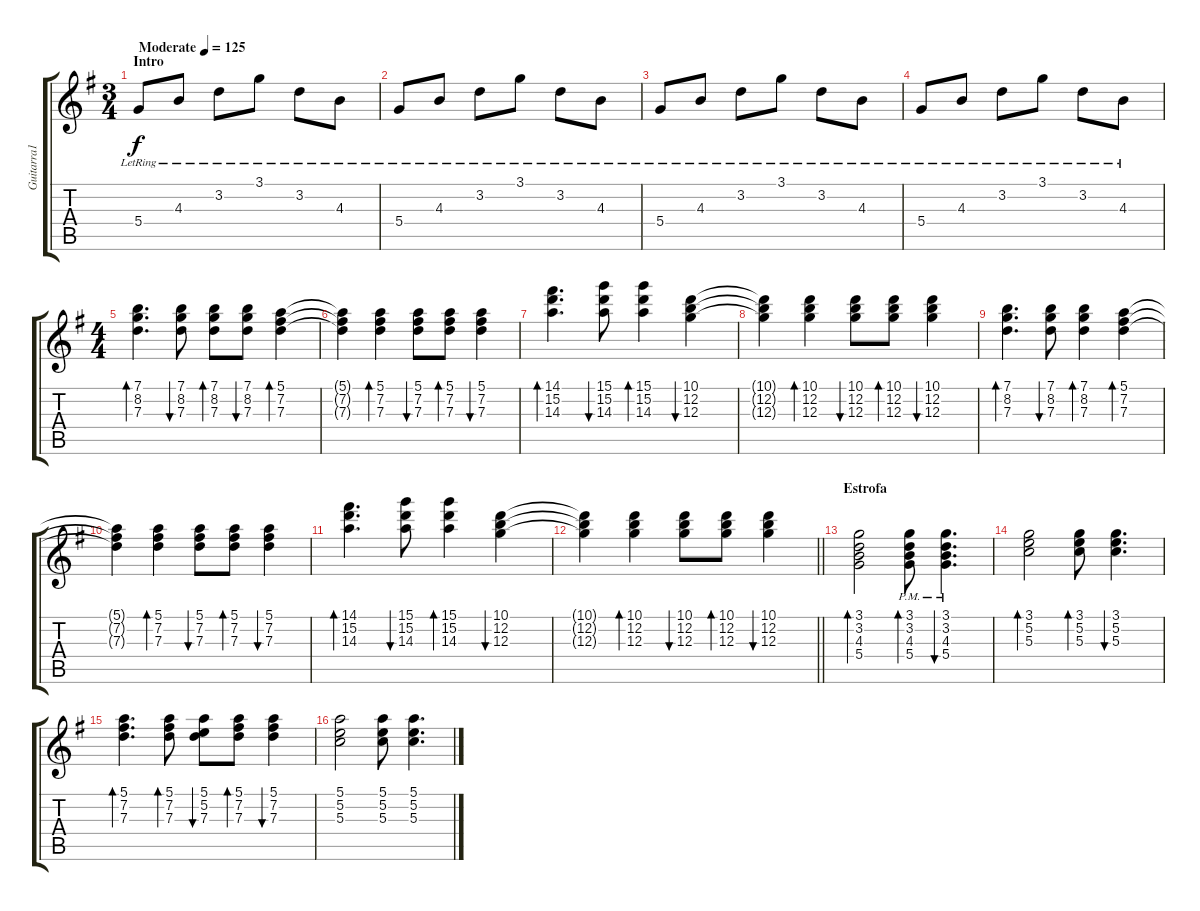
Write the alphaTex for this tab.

\track ("Guitarra1" "Guitarra1") {instrument acousticguitarsteel}
\staff {score tabs}
\tuning (E4 B3 G3 D3 A2 E2) {hide}
\ts (3 4)
\section ("" "Intro")
\tempo (125 "Moderate")
\clef g2
\ks g
5.4{lr}.8{dy f instrument acousticguitarsteel} 4.3{lr}.8 3.2{lr}.8 3.1{lr}.8 3.2{lr}.8 4.3{lr}.8 |
5.4{lr}.8 4.3{lr}.8 3.2{lr}.8 3.1{lr}.8 3.2{lr}.8 4.3{lr}.8 |
5.4{lr}.8 4.3{lr}.8 3.2{lr}.8 3.1{lr}.8 3.2{lr}.8 4.3{lr}.8 |
5.4{lr}.8 4.3{lr}.8 3.2{lr}.8 3.1{lr}.8 3.2{lr}.8 4.3{lr}.8 |
\ts (4 4)
(7.1 8.2 7.3).4{d bd 30} (7.1 8.2 7.3).8{bu 30} (7.1 8.2 7.3).8{bd 60} (7.1 8.2 7.3).8{bu 60} (5.1 7.2 7.3).4{bd 30} |
(5.1{t} 7.2{t} 7.3{t}).4 (5.1 7.2 7.3).4{bd 30} (5.1 7.2 7.3).8{bu 30} (5.1 7.2 7.3).8{bd 30} (5.1 7.2 7.3).4{bu 30} |
(14.1 15.2 14.3).4{d bd 120} (15.1 15.2 14.3).8{bu 30} (15.1 15.2 14.3).4{bd 30} (10.1 12.2 12.3).4{bu 30} |
(10.1{t} 12.2{t} 12.3{t}).4 (10.1 12.2 12.3).4{bd 30} (10.1 12.2 12.3).8{bu 30} (10.1 12.2 12.3).8{bd 30} (10.1 12.2 12.3).4{bu 30} |
(7.1 8.2 7.3).4{d bd 30} (7.1 8.2 7.3).8{bu 30} (7.1 8.2 7.3).4{bd 60} (5.1 7.2 7.3).4{bd 30} |
(5.1{t} 7.2{t} 7.3{t}).4 (5.1 7.2 7.3).4{bd 30} (5.1 7.2 7.3).8{bu 30} (5.1 7.2 7.3).8{bd 30} (5.1 7.2 7.3).4{bu 30} |
(14.1 15.2 14.3).4{d bd 30} (15.1 15.2 14.3).8{bu 30} (15.1 15.2 14.3).4{bd 30} (10.1 12.2 12.3).4{bu 30} |
\barLineRight lightlight
(10.1{t} 12.2{t} 12.3{t}).4 (10.1 12.2 12.3).4{bd 30} (10.1 12.2 12.3).8{bu 30} (10.1 12.2 12.3).8{bd 30} (10.1 12.2 12.3).4{bu 30} |
\section ("" "Estrofa")
(3.1 3.2 4.3 5.4).2{bd 60} (3.1 3.2 4.3 5.4{pm}).8{bd 30} (3.1 3.2 4.3 5.4{pm}).4{d bu 60} |
(3.1 5.2 5.3).2{bd 60} (3.1 5.2 5.3).8{bd 30} (3.1 5.2 5.3).4{d bu 30} |
(5.1 7.2 7.3).4{d bd 60} (5.1 7.2 7.3).8{bd 60} (5.1 5.2 7.3).8{bu 60} (5.1 7.2 7.3).8{bd 30} (5.1 7.2 7.3).4{bu 30} |
(5.1 5.2 5.3).2 (5.1 5.2 5.3).8 (5.1 5.2 5.3).4{d}
